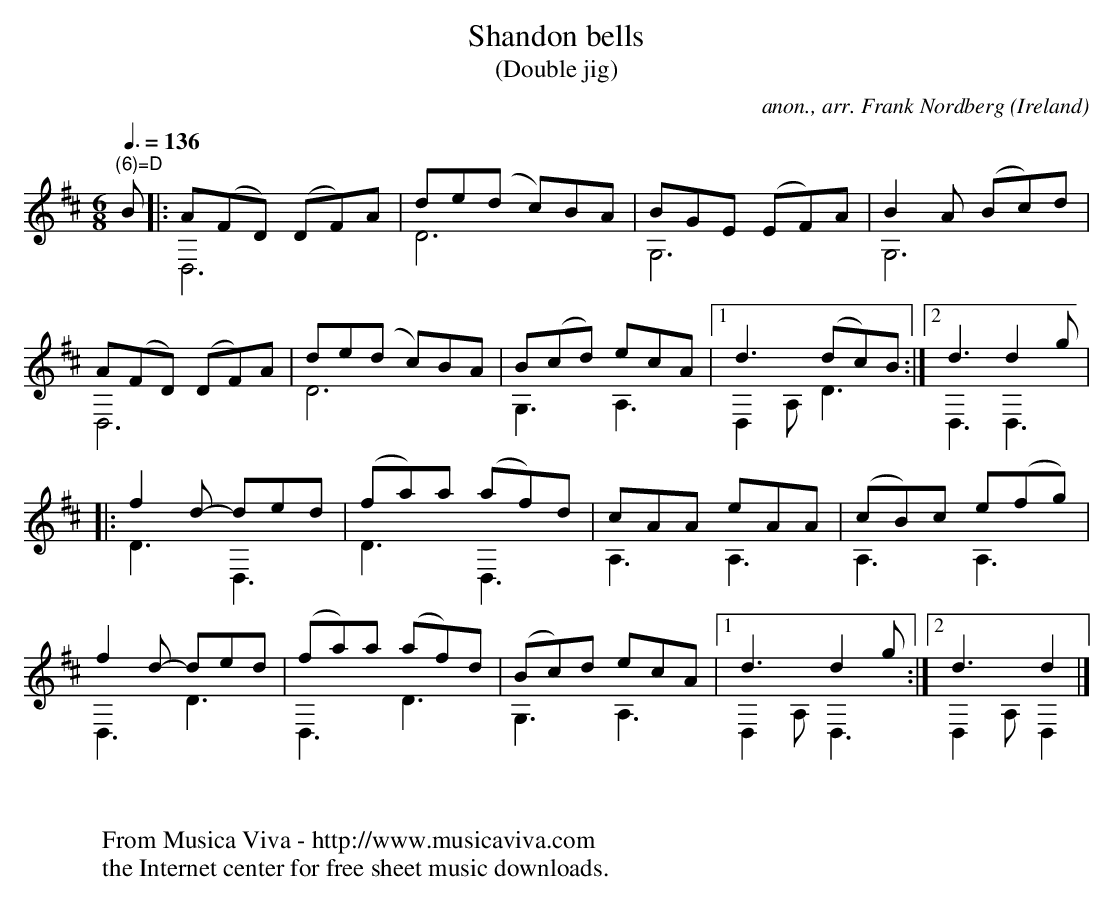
X:1
T:Shandon bells
T:(Double jig)
C:anon., arr. Frank Nordberg
O:Ireland
V:1 Program 1 25 up %Acoustic guitar
V:2 Program 1 25 merge down %Acoustic guitar
M:6/8
L:1/8
Q:3/8=136
K:D -8va
V:1
"^(6)=D"B|:A(FD) (DF)A|de(d c)BA|BGE (EF)A|B2A (Bc)d|
V:2
x|:D,6|D6|G,6|G,6|
V:1
A(FD) (DF)A|de(d c)BA|B(cd) ecA|[1 d3 (dc)B:|[2 d3 d2g|
V:2
D,6|D6|G,3A,3|[1 D,2A, D3:|[2 D,3 D,3|
V:1
|:f2 d- ded|(fa)a (af)d|cAA eAA|(cB)c e(fg)|
V:2
|:D3 D,3|D3 D,3|A,3A,3|A,3A,3|
V:1
f2 d- ded|(fa)a (af)d|(Bc)d ecA|[1 d3 d2g:|[2 d3 d2|]
V:2
D,3 D3|D,3 D3|G,3 A,3|[1 D,2A, D,3:|[2 D,2A, D,2|]
W:
W:
W:  From Musica Viva - http://www.musicaviva.com
W:  the Internet center for free sheet music downloads.
